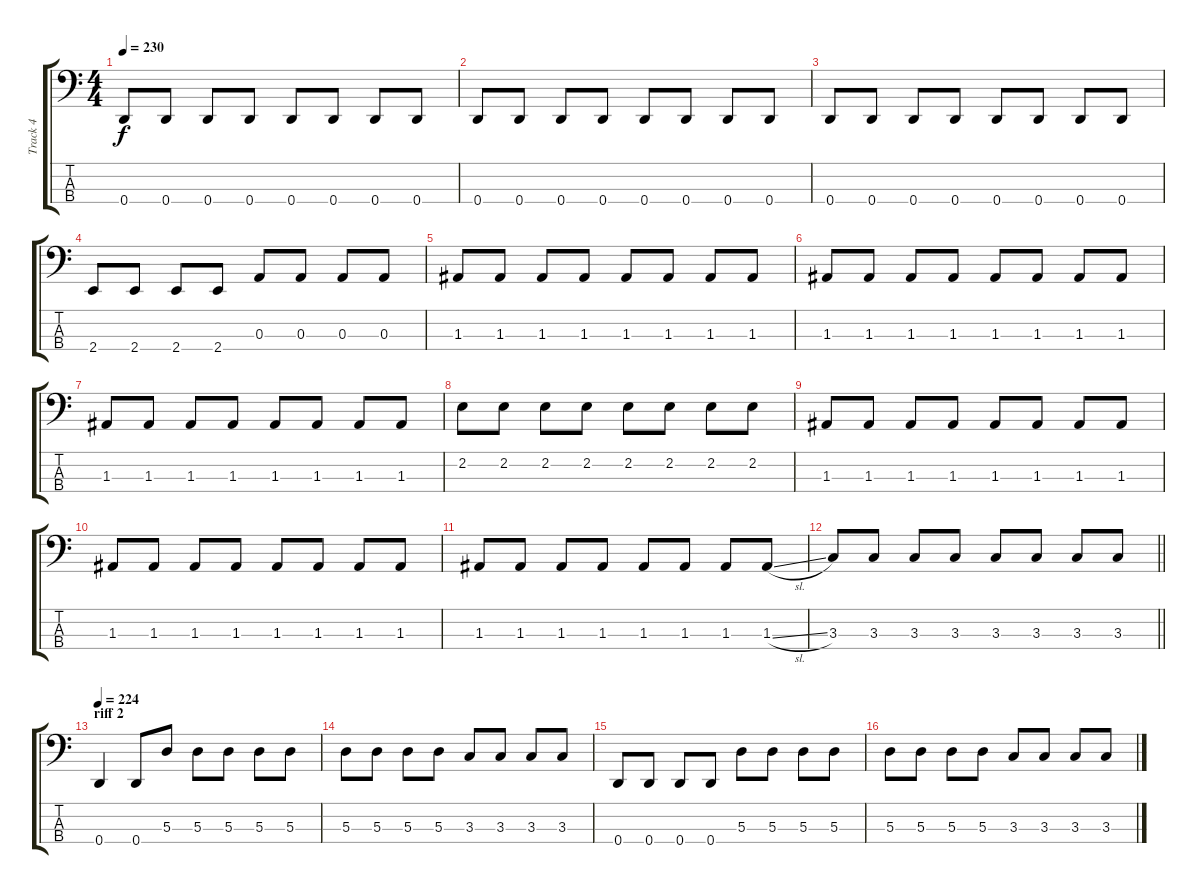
\track ("Track 4" "Track 4") {instrument electricbasspick}
\staff {score tabs}
\tuning (G2 D2 A1 D1) {hide}
\ts (4 4)
\tempo 230
\clef f4
\ks c
0.4.8{dy f} 0.4.8 0.4.8 0.4.8 0.4.8 0.4.8 0.4.8 0.4.8 |
0.4.8 0.4.8 0.4.8 0.4.8 0.4.8 0.4.8 0.4.8 0.4.8 |
0.4.8 0.4.8 0.4.8 0.4.8 0.4.8 0.4.8 0.4.8 0.4.8 |
2.4.8 2.4.8 2.4.8 2.4.8 0.3.8 0.3.8 0.3.8 0.3.8 |
1.3.8 1.3.8 1.3.8 1.3.8 1.3.8 1.3.8 1.3.8 1.3.8 |
1.3.8 1.3.8 1.3.8 1.3.8 1.3.8 1.3.8 1.3.8 1.3.8 |
1.3.8 1.3.8 1.3.8 1.3.8 1.3.8 1.3.8 1.3.8 1.3.8 |
2.2.8 2.2.8 2.2.8 2.2.8 2.2.8 2.2.8 2.2.8 2.2.8 |
1.3.8 1.3.8 1.3.8 1.3.8 1.3.8 1.3.8 1.3.8 1.3.8 |
1.3.8 1.3.8 1.3.8 1.3.8 1.3.8 1.3.8 1.3.8 1.3.8 |
1.3.8 1.3.8 1.3.8 1.3.8 1.3.8 1.3.8 1.3.8 1.3{sl}.8 |
\barLineRight lightlight
3.3.8 3.3.8 3.3.8 3.3.8 3.3.8 3.3.8 3.3.8 3.3.8 |
\section ("" "riff 2")
\tempo 224
0.4.4 0.4.8 5.3.8 5.3.8 5.3.8 5.3.8 5.3.8 |
5.3.8 5.3.8 5.3.8 5.3.8 3.3.8 3.3.8 3.3.8 3.3.8 |
0.4.8 0.4.8 0.4.8 0.4.8 5.3.8 5.3.8 5.3.8 5.3.8 |
5.3.8 5.3.8 5.3.8 5.3.8 3.3.8 3.3.8 3.3.8 3.3.8
